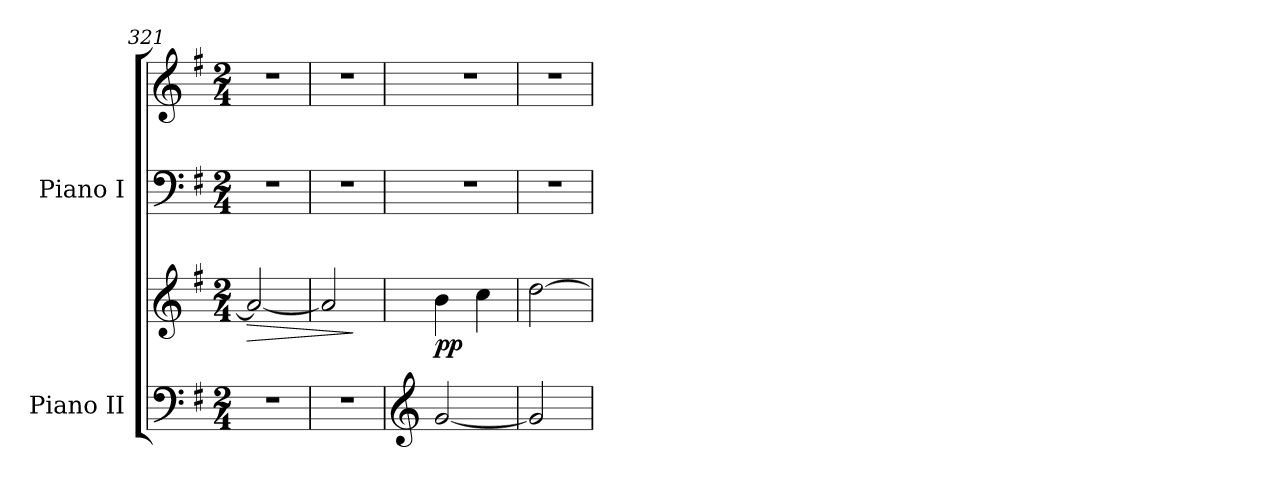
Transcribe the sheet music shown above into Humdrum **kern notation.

**kern	**kern	**dynam	**kern	**kern
*part2	*part2	*part2	*part1	*part1
*staff4	*staff3	*staff3/4	*staff2	*staff1
*I"Piano II	*	*	*I"Piano I	*
*I'Pno. II	*	*	*I'Pno. I	*
!!LO:LB:g=z
*clefF4	*clefG2	*	*clefF4	*clefG2
*k[f#]	*k[f#]	*	*k[f#]	*k[f#]
*M2/4	*M2/4	*	*M2/4	*M2/4
=321	=321	=321	=321	=321
!	!	!LO:HP:b	!	!
2r	2a!/_	>	2r	2r
=322	=322	=322	=322	=322
2r	2a!/]	.	2r	2r
.	.	]	.	.
=323	=323	=323	=323	=323
*clefG2	*	*	*	*
!	!	!LO:DY:b	!	!
[2g!/	4b!\	pp	2r	2r
.	4cc!\	.	.	.
=324	=324	=324	=324	=324
2g!/]	[2dd!\	.	2r	2r
=	=	=	=	=
*-	*-	*-	*-	*-
